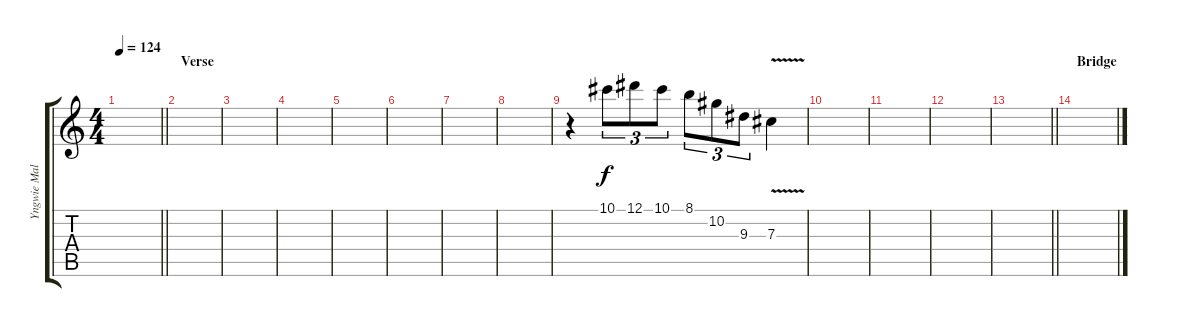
\track ("Yngwie Malmsteen" "Yngwie Mal") {instrument overdrivenguitar}
\staff {score tabs}
\tuning (Eb4 Bb3 Gb3 Db3 Ab2 Eb2) {hide}
\ts (4 4)
\tempo 124
\clef g2
\barLineRight lightlight
\ks c
|
\section ("" "Verse")
|
|
|
|
|
|
|
r.4 10.1.8{tu (3 2)} 12.1.8{tu (3 2)} 10.1.8{tu (3 2)} 8.1.8{tu (3 2)} 10.2.8{tu (3 2)} 9.3.8{tu (3 2)} 7.3{v}.4 |
|
|
|
\barLineRight lightlight
|
\section ("" "Bridge")
